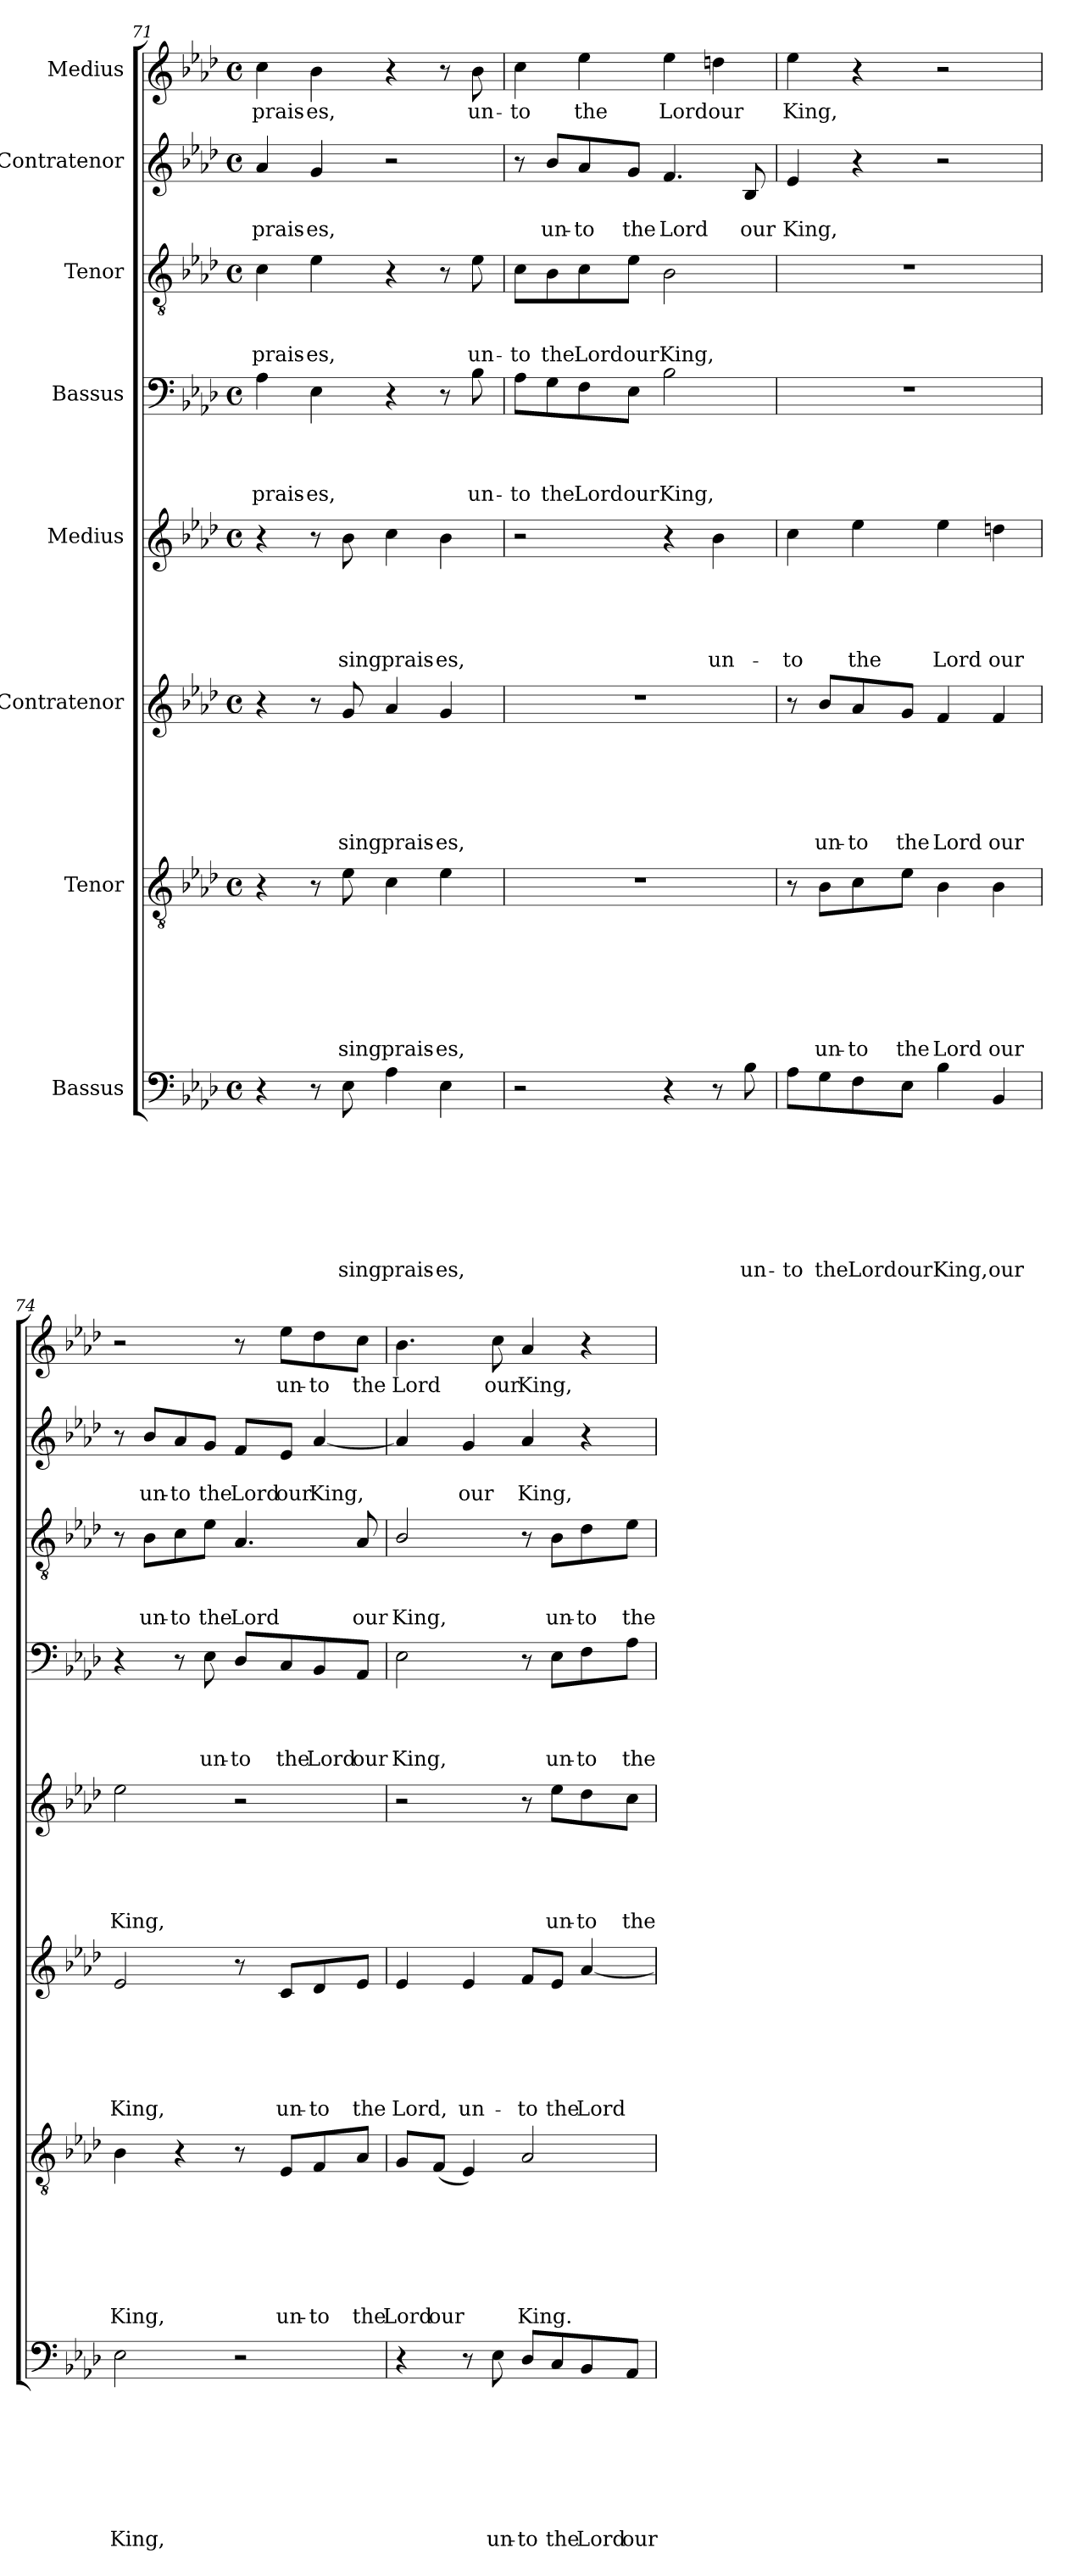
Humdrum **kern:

**kern	**text	**text	**text	**text	**text	**text	**text	**text	**kern	**text	**text	**text	**text	**text	**text	**text	**kern	**text	**text	**text	**text	**text	**text	**kern	**text	**text	**text	**text	**text	**kern	**text	**text	**text	**text	**kern	**text	**text	**text	**kern	**text	**text	**kern	**text
*part8	*part8	*part8	*part8	*part8	*part8	*part8	*part8	*part8	*part7	*part7	*part7	*part7	*part7	*part7	*part7	*part7	*part6	*part6	*part6	*part6	*part6	*part6	*part6	*part5	*part5	*part5	*part5	*part5	*part5	*part4	*part4	*part4	*part4	*part4	*part3	*part3	*part3	*part3	*part2	*part2	*part2	*part1	*part1
*staff8	*staff8	*staff8	*staff8	*staff8	*staff8	*staff8	*staff8	*staff8	*staff7	*staff7	*staff7	*staff7	*staff7	*staff7	*staff7	*staff7	*staff6	*staff6	*staff6	*staff6	*staff6	*staff6	*staff6	*staff5	*staff5	*staff5	*staff5	*staff5	*staff5	*staff4	*staff4	*staff4	*staff4	*staff4	*staff3	*staff3	*staff3	*staff3	*staff2	*staff2	*staff2	*staff1	*staff1
*I"Bassus	*	*	*	*	*	*	*	*	*I"Tenor	*	*	*	*	*	*	*	*I"Contratenor	*	*	*	*	*	*	*I"Medius	*	*	*	*	*	*I"Bassus	*	*	*	*	*I"Tenor	*	*	*	*I"Contratenor	*	*	*I"Medius	*
*clefF4	*	*	*	*	*	*	*	*	*clefGv2	*	*	*	*	*	*	*	*clefG2	*	*	*	*	*	*	*clefG2	*	*	*	*	*	*clefF4	*	*	*	*	*clefGv2	*	*	*	*clefG2	*	*	*clefG2	*
*k[b-e-a-d-]	*	*	*	*	*	*	*	*	*k[b-e-a-d-]	*	*	*	*	*	*	*	*k[b-e-a-d-]	*	*	*	*	*	*	*k[b-e-a-d-]	*	*	*	*	*	*k[b-e-a-d-]	*	*	*	*	*k[b-e-a-d-]	*	*	*	*k[b-e-a-d-]	*	*	*k[b-e-a-d-]	*
*A-:	*	*	*	*	*	*	*	*	*A-:	*	*	*	*	*	*	*	*A-:	*	*	*	*	*	*	*A-:	*	*	*	*	*	*A-:	*	*	*	*	*A-:	*	*	*	*A-:	*	*	*A-:	*
*M4/4	*	*	*	*	*	*	*	*	*M4/4	*	*	*	*	*	*	*	*M4/4	*	*	*	*	*	*	*M4/4	*	*	*	*	*	*M4/4	*	*	*	*	*M4/4	*	*	*	*M4/4	*	*	*M4/4	*
*met(c)	*	*	*	*	*	*	*	*	*met(c)	*	*	*	*	*	*	*	*met(c)	*	*	*	*	*	*	*met(c)	*	*	*	*	*	*met(c)	*	*	*	*	*met(c)	*	*	*	*met(c)	*	*	*met(c)	*
=71	=71	=71	=71	=71	=71	=71	=71	=71	=71	=71	=71	=71	=71	=71	=71	=71	=71	=71	=71	=71	=71	=71	=71	=71	=71	=71	=71	=71	=71	=71	=71	=71	=71	=71	=71	=71	=71	=71	=71	=71	=71	=71	=71
!	!	!	!	!	!	!	!	!	!	!	!	!	!	!	!	!	!	!	!	!	!	!	!	!	!	!	!	!	!	!	!	!	!	!LO:LY:b	!	!	!	!LO:LY:b	!	!	!LO:LY:b	!	!LO:LY:b
4r	.	.	.	.	.	.	.	.	4r	.	.	.	.	.	.	.	4r	.	.	.	.	.	.	4r	.	.	.	.	.	4A-\	.	.	.	prais-	4c\	.	.	prais-	4a-/	.	prais-	4cc\	prais-
!	!	!	!	!	!	!	!	!	!	!	!	!	!	!	!	!	!	!	!	!	!	!	!	!	!	!	!	!	!	!	!	!	!	!LO:LY:b	!	!	!	!LO:LY:b	!	!	!LO:LY:b	!	!LO:LY:b
8r	.	.	.	.	.	.	.	.	8r	.	.	.	.	.	.	.	8r	.	.	.	.	.	.	8r	.	.	.	.	.	4E-\	.	.	.	-es,	4e-\	.	.	-es,	4g/	.	-es,	4b-\	-es,
!	!	!	!	!	!	!	!	!LO:LY:b	!	!	!	!	!	!	!	!LO:LY:b	!	!	!	!	!	!	!LO:LY:b	!	!	!	!	!	!LO:LY:b	!	!	!	!	!	!	!	!	!	!	!	!	!	!
8E-\	.	.	.	.	.	.	.	sing	8e-\	.	.	.	.	.	.	sing	8g/	.	.	.	.	.	sing	8b-\	.	.	.	.	sing	.	.	.	.	.	.	.	.	.	.	.	.	.	.
!	!	!	!	!	!	!	!	!LO:LY:b	!	!	!	!	!	!	!	!LO:LY:b	!	!	!	!	!	!	!LO:LY:b	!	!	!	!	!	!LO:LY:b	!	!	!	!	!	!	!	!	!	!	!	!	!	!
4A-\	.	.	.	.	.	.	.	prais-	4c\	.	.	.	.	.	.	prais-	4a-/	.	.	.	.	.	prais-	4cc\	.	.	.	.	prais-	4r	.	.	.	.	4r	.	.	.	2r	.	.	4r	.
!	!	!	!	!	!	!	!	!LO:LY:b	!	!	!	!	!	!	!	!LO:LY:b	!	!	!	!	!	!	!LO:LY:b	!	!	!	!	!	!LO:LY:b	!	!	!	!	!	!	!	!	!	!	!	!	!	!
4E-\	.	.	.	.	.	.	.	-es,	4e-\	.	.	.	.	.	.	-es,	4g/	.	.	.	.	.	-es,	4b-\	.	.	.	.	-es,	8r	.	.	.	.	8r	.	.	.	.	.	.	8r	.
!	!	!	!	!	!	!	!	!	!	!	!	!	!	!	!	!	!	!	!	!	!	!	!	!	!	!	!	!	!	!	!	!	!	!LO:LY:b	!	!	!	!LO:LY:b	!	!	!	!	!LO:LY:b
.	.	.	.	.	.	.	.	.	.	.	.	.	.	.	.	.	.	.	.	.	.	.	.	.	.	.	.	.	.	8B-\	.	.	.	un-	8e-\	.	.	un-	.	.	.	8b-\	un-
!!LO:PB:g=z
=72	=72	=72	=72	=72	=72	=72	=72	=72	=72	=72	=72	=72	=72	=72	=72	=72	=72	=72	=72	=72	=72	=72	=72	=72	=72	=72	=72	=72	=72	=72	=72	=72	=72	=72	=72	=72	=72	=72	=72	=72	=72	=72	=72
!	!	!	!	!	!	!	!	!	!	!	!	!	!	!	!	!	!	!	!	!	!	!	!	!	!	!	!	!	!	!	!	!	!	!LO:LY:b	!	!	!	!LO:LY:b	!	!	!	!	!LO:LY:b
2r	.	.	.	.	.	.	.	.	1r	.	.	.	.	.	.	.	1r	.	.	.	.	.	.	2r	.	.	.	.	.	8A-\L	.	.	.	-to	8c\L	.	.	-to	8r	.	.	4cc\	-to
!	!	!	!	!	!	!	!	!	!	!	!	!	!	!	!	!	!	!	!	!	!	!	!	!	!	!	!	!	!	!	!	!	!	!LO:LY:b	!	!	!	!LO:LY:b	!	!	!LO:LY:b	!	!
.	.	.	.	.	.	.	.	.	.	.	.	.	.	.	.	.	.	.	.	.	.	.	.	.	.	.	.	.	.	8G\	.	.	.	the	8B-\	.	.	the	8b-/L	.	un-	.	.
!	!	!	!	!	!	!	!	!	!	!	!	!	!	!	!	!	!	!	!	!	!	!	!	!	!	!	!	!	!	!	!	!	!	!LO:LY:b	!	!	!	!LO:LY:b	!	!	!LO:LY:b	!	!LO:LY:b
.	.	.	.	.	.	.	.	.	.	.	.	.	.	.	.	.	.	.	.	.	.	.	.	.	.	.	.	.	.	8F\	.	.	.	Lord	8c\	.	.	Lord	8a-/	.	-to	4ee-\	the
!	!	!	!	!	!	!	!	!	!	!	!	!	!	!	!	!	!	!	!	!	!	!	!	!	!	!	!	!	!	!	!	!	!	!LO:LY:b	!	!	!	!LO:LY:b	!	!	!LO:LY:b	!	!
.	.	.	.	.	.	.	.	.	.	.	.	.	.	.	.	.	.	.	.	.	.	.	.	.	.	.	.	.	.	8E-\J	.	.	.	our	8e-\J	.	.	our	8g/J	.	the	.	.
!	!	!	!	!	!	!	!	!	!	!	!	!	!	!	!	!	!	!	!	!	!	!	!	!	!	!	!	!	!	!	!	!	!	!LO:LY:b	!	!	!	!LO:LY:b	!	!	!LO:LY:b	!	!LO:LY:b
4r	.	.	.	.	.	.	.	.	.	.	.	.	.	.	.	.	.	.	.	.	.	.	.	4r	.	.	.	.	.	2B-\	.	.	.	King,	2B-\	.	.	King,	4.f/	.	Lord	4ee-\	Lord
!	!	!	!	!	!	!	!	!	!	!	!	!	!	!	!	!	!	!	!	!	!	!	!	!	!	!	!	!	!LO:LY:b	!	!	!	!	!	!	!	!	!	!	!	!	!	!LO:LY:b
8r	.	.	.	.	.	.	.	.	.	.	.	.	.	.	.	.	.	.	.	.	.	.	.	4b-\	.	.	.	.	un-	.	.	.	.	.	.	.	.	.	.	.	.	4ddn\	our
!	!	!	!	!	!	!	!	!LO:LY:b	!	!	!	!	!	!	!	!	!	!	!	!	!	!	!	!	!	!	!	!	!	!	!	!	!	!	!	!	!	!	!	!	!LO:LY:b	!	!
8B-\	.	.	.	.	.	.	.	un-	.	.	.	.	.	.	.	.	.	.	.	.	.	.	.	.	.	.	.	.	.	.	.	.	.	.	.	.	.	.	8B-/	.	our	.	.
=73	=73	=73	=73	=73	=73	=73	=73	=73	=73	=73	=73	=73	=73	=73	=73	=73	=73	=73	=73	=73	=73	=73	=73	=73	=73	=73	=73	=73	=73	=73	=73	=73	=73	=73	=73	=73	=73	=73	=73	=73	=73	=73	=73
!	!	!	!	!	!	!	!	!LO:LY:b	!	!	!	!	!	!	!	!	!	!	!	!	!	!	!	!	!	!	!	!	!LO:LY:b	!	!	!	!	!	!	!	!	!	!	!	!LO:LY:b	!	!LO:LY:b
8A-\L	.	.	.	.	.	.	.	-to	8r	.	.	.	.	.	.	.	8r	.	.	.	.	.	.	4cc\	.	.	.	.	-to	1r	.	.	.	.	1r	.	.	.	4e-/	.	King,	4ee-\	King,
!	!	!	!	!	!	!	!	!LO:LY:b	!	!	!	!	!	!	!	!LO:LY:b	!	!	!	!	!	!	!LO:LY:b	!	!	!	!	!	!	!	!	!	!	!	!	!	!	!	!	!	!	!	!
8G\	.	.	.	.	.	.	.	the	8B-\L	.	.	.	.	.	.	un-	8b-/L	.	.	.	.	.	un-	.	.	.	.	.	.	.	.	.	.	.	.	.	.	.	.	.	.	.	.
!	!	!	!	!	!	!	!	!LO:LY:b	!	!	!	!	!	!	!	!LO:LY:b	!	!	!	!	!	!	!LO:LY:b	!	!	!	!	!	!LO:LY:b	!	!	!	!	!	!	!	!	!	!	!	!	!	!
8F\	.	.	.	.	.	.	.	Lord	8c\	.	.	.	.	.	.	-to	8a-/	.	.	.	.	.	-to	4ee-\	.	.	.	.	the	.	.	.	.	.	.	.	.	.	4r	.	.	4r	.
!	!	!	!	!	!	!	!	!LO:LY:b	!	!	!	!	!	!	!	!LO:LY:b	!	!	!	!	!	!	!LO:LY:b	!	!	!	!	!	!	!	!	!	!	!	!	!	!	!	!	!	!	!	!
8E-\J	.	.	.	.	.	.	.	our	8e-\J	.	.	.	.	.	.	the	8g/J	.	.	.	.	.	the	.	.	.	.	.	.	.	.	.	.	.	.	.	.	.	.	.	.	.	.
!	!	!	!	!	!	!	!	!LO:LY:b	!	!	!	!	!	!	!	!LO:LY:b	!	!	!	!	!	!	!LO:LY:b	!	!	!	!	!	!LO:LY:b	!	!	!	!	!	!	!	!	!	!	!	!	!	!
4B-\	.	.	.	.	.	.	.	King,	4B-\	.	.	.	.	.	.	Lord	4f/	.	.	.	.	.	Lord	4ee-\	.	.	.	.	Lord	.	.	.	.	.	.	.	.	.	2r	.	.	2r	.
!	!	!	!	!	!	!	!	!LO:LY:b	!	!	!	!	!	!	!	!LO:LY:b	!	!	!	!	!	!	!LO:LY:b	!	!	!	!	!	!LO:LY:b	!	!	!	!	!	!	!	!	!	!	!	!	!	!
4BB-/	.	.	.	.	.	.	.	our	4B-\	.	.	.	.	.	.	our	4f/	.	.	.	.	.	our	4ddn\	.	.	.	.	our	.	.	.	.	.	.	.	.	.	.	.	.	.	.
=74	=74	=74	=74	=74	=74	=74	=74	=74	=74	=74	=74	=74	=74	=74	=74	=74	=74	=74	=74	=74	=74	=74	=74	=74	=74	=74	=74	=74	=74	=74	=74	=74	=74	=74	=74	=74	=74	=74	=74	=74	=74	=74	=74
!	!	!	!	!	!	!	!	!LO:LY:b	!	!	!	!	!	!	!	!LO:LY:b	!	!	!	!	!	!	!LO:LY:b	!	!	!	!	!	!LO:LY:b	!	!	!	!	!	!	!	!	!	!	!	!	!	!
2E-\	.	.	.	.	.	.	.	King,	4B-\	.	.	.	.	.	.	King,	2e-/	.	.	.	.	.	King,	2ee-\	.	.	.	.	King,	4r	.	.	.	.	8r	.	.	.	8r	.	.	2r	.
!	!	!	!	!	!	!	!	!	!	!	!	!	!	!	!	!	!	!	!	!	!	!	!	!	!	!	!	!	!	!	!	!	!	!	!	!	!	!LO:LY:b	!	!	!LO:LY:b	!	!
.	.	.	.	.	.	.	.	.	.	.	.	.	.	.	.	.	.	.	.	.	.	.	.	.	.	.	.	.	.	.	.	.	.	.	8B-\L	.	.	un-	8b-/L	.	un-	.	.
!	!	!	!	!	!	!	!	!	!	!	!	!	!	!	!	!	!	!	!	!	!	!	!	!	!	!	!	!	!	!	!	!	!	!	!	!	!	!LO:LY:b	!	!	!LO:LY:b	!	!
.	.	.	.	.	.	.	.	.	4r	.	.	.	.	.	.	.	.	.	.	.	.	.	.	.	.	.	.	.	.	8r	.	.	.	.	8c\	.	.	-to	8a-/	.	-to	.	.
!	!	!	!	!	!	!	!	!	!	!	!	!	!	!	!	!	!	!	!	!	!	!	!	!	!	!	!	!	!	!	!	!	!	!LO:LY:b	!	!	!	!LO:LY:b	!	!	!LO:LY:b	!	!
.	.	.	.	.	.	.	.	.	.	.	.	.	.	.	.	.	.	.	.	.	.	.	.	.	.	.	.	.	.	8E-\	.	.	.	un-	8e-\J	.	.	the	8g/J	.	the	.	.
!	!	!	!	!	!	!	!	!	!	!	!	!	!	!	!	!	!	!	!	!	!	!	!	!	!	!	!	!	!	!	!	!	!	!LO:LY:b	!	!	!	!LO:LY:b	!	!	!LO:LY:b	!	!
2r	.	.	.	.	.	.	.	.	8r	.	.	.	.	.	.	.	8r	.	.	.	.	.	.	2r	.	.	.	.	.	8D-/L	.	.	.	-to	4.A-/	.	.	Lord	8f/L	.	Lord	8r	.
!	!	!	!	!	!	!	!	!	!	!	!	!	!	!	!	!LO:LY:b	!	!	!	!	!	!	!LO:LY:b	!	!	!	!	!	!	!	!	!	!	!LO:LY:b	!	!	!	!	!	!	!LO:LY:b	!	!LO:LY:b
.	.	.	.	.	.	.	.	.	8E-/L	.	.	.	.	.	.	un-	8c/L	.	.	.	.	.	un-	.	.	.	.	.	.	8C/	.	.	.	the	.	.	.	.	8e-/J	.	our	8ee-\L	un-
!	!	!	!	!	!	!	!	!	!	!	!	!	!	!	!	!LO:LY:b	!	!	!	!	!	!	!LO:LY:b	!	!	!	!	!	!	!	!	!	!	!LO:LY:b	!	!	!	!	!	!	!LO:LY:b	!	!LO:LY:b
.	.	.	.	.	.	.	.	.	8F/	.	.	.	.	.	.	-to	8d-/	.	.	.	.	.	-to	.	.	.	.	.	.	8BB-/	.	.	.	Lord	.	.	.	.	[<4a-/	.	King,	8dd-\	-to
!	!	!	!	!	!	!	!	!	!	!	!	!	!	!	!	!LO:LY:b	!	!	!	!	!	!	!LO:LY:b	!	!	!	!	!	!	!	!	!	!	!LO:LY:b	!	!	!	!LO:LY:b	!	!	!	!	!LO:LY:b
.	.	.	.	.	.	.	.	.	8A-/J	.	.	.	.	.	.	the	8e-/J	.	.	.	.	.	the	.	.	.	.	.	.	8AA-/J	.	.	.	our	8A-/	.	.	our	.	.	.	8cc\J	the
!!LO:LB:g=z
=75	=75	=75	=75	=75	=75	=75	=75	=75	=75	=75	=75	=75	=75	=75	=75	=75	=75	=75	=75	=75	=75	=75	=75	=75	=75	=75	=75	=75	=75	=75	=75	=75	=75	=75	=75	=75	=75	=75	=75	=75	=75	=75	=75
!	!	!	!	!	!	!	!	!	!	!	!	!	!	!	!	!LO:LY:b	!	!	!	!	!	!	!LO:LY:b	!	!	!	!	!	!	!	!	!	!	!LO:LY:b	!	!	!	!LO:LY:b	!	!	!	!	!LO:LY:b
4r	.	.	.	.	.	.	.	.	8G/L	.	.	.	.	.	.	Lord	4e-/	.	.	.	.	.	Lord,	2r	.	.	.	.	.	2E-\	.	.	.	King,	2B-/	.	.	King,	4a-/]	.	.	4.b-\	Lord
!	!	!	!	!	!	!	!	!	!	!	!	!	!	!	!	!LO:LY:b	!	!	!	!	!	!	!	!	!	!	!	!	!	!	!	!	!	!	!	!	!	!	!	!	!	!	!
.	.	.	.	.	.	.	.	.	(<8F/J	.	.	.	.	.	.	our	.	.	.	.	.	.	.	.	.	.	.	.	.	.	.	.	.	.	.	.	.	.	.	.	.	.	.
!	!	!	!	!	!	!	!	!	!	!	!	!	!	!	!	!	!	!	!	!	!	!	!LO:LY:b	!	!	!	!	!	!	!	!	!	!	!	!	!	!	!	!	!	!LO:LY:b	!	!
8r	.	.	.	.	.	.	.	.	4E-/)	.	.	.	.	.	.	.	4e-/	.	.	.	.	.	un-	.	.	.	.	.	.	.	.	.	.	.	.	.	.	.	4g/	.	our	.	.
!	!	!	!	!	!	!	!	!LO:LY:b	!	!	!	!	!	!	!	!	!	!	!	!	!	!	!	!	!	!	!	!	!	!	!	!	!	!	!	!	!	!	!	!	!	!	!LO:LY:b
8E-\	.	.	.	.	.	.	.	un-	.	.	.	.	.	.	.	.	.	.	.	.	.	.	.	.	.	.	.	.	.	.	.	.	.	.	.	.	.	.	.	.	.	8cc\	our
!	!	!	!	!	!	!	!	!LO:LY:b	!	!	!	!	!	!	!	!LO:LY:b	!	!	!	!	!	!	!LO:LY:b	!	!	!	!	!	!	!	!	!	!	!	!	!	!	!	!	!	!LO:LY:b	!	!LO:LY:b
8D-/L	.	.	.	.	.	.	.	-to	2A-/	.	.	.	.	.	.	King.	8f/L	.	.	.	.	.	-to	8r	.	.	.	.	.	8r	.	.	.	.	8r	.	.	.	4a-/	.	King,	4a-/	King,
!	!	!	!	!	!	!	!	!LO:LY:b	!	!	!	!	!	!	!	!	!	!	!	!	!	!	!LO:LY:b	!	!	!	!	!	!LO:LY:b	!	!	!	!	!LO:LY:b	!	!	!	!LO:LY:b	!	!	!	!	!
8C/	.	.	.	.	.	.	.	the	.	.	.	.	.	.	.	.	8e-/J	.	.	.	.	.	the	8ee-\L	.	.	.	.	un-	8E-\L	.	.	.	un-	8B-\L	.	.	un-	.	.	.	.	.
!	!	!	!	!	!	!	!	!LO:LY:b	!	!	!	!	!	!	!	!	!	!	!	!	!	!	!LO:LY:b	!	!	!	!	!	!LO:LY:b	!	!	!	!	!LO:LY:b	!	!	!	!LO:LY:b	!	!	!	!	!
8BB-/	.	.	.	.	.	.	.	Lord	.	.	.	.	.	.	.	.	[<4a-/	.	.	.	.	.	Lord	8dd-\	.	.	.	.	-to	8F\	.	.	.	-to	8d-\	.	.	-to	4r	.	.	4r	.
!	!	!	!	!	!	!	!	!LO:LY:b	!	!	!	!	!	!	!	!	!	!	!	!	!	!	!	!	!	!	!	!	!LO:LY:b	!	!	!	!	!LO:LY:b	!	!	!	!LO:LY:b	!	!	!	!	!
8AA-/J	.	.	.	.	.	.	.	our	.	.	.	.	.	.	.	.	.	.	.	.	.	.	.	8cc\J	.	.	.	.	the	8A-\J	.	.	.	the	8e-\J	.	.	the	.	.	.	.	.
=	=	=	=	=	=	=	=	=	=	=	=	=	=	=	=	=	=	=	=	=	=	=	=	=	=	=	=	=	=	=	=	=	=	=	=	=	=	=	=	=	=	=	=
*-	*-	*-	*-	*-	*-	*-	*-	*-	*-	*-	*-	*-	*-	*-	*-	*-	*-	*-	*-	*-	*-	*-	*-	*-	*-	*-	*-	*-	*-	*-	*-	*-	*-	*-	*-	*-	*-	*-	*-	*-	*-	*-	*-
